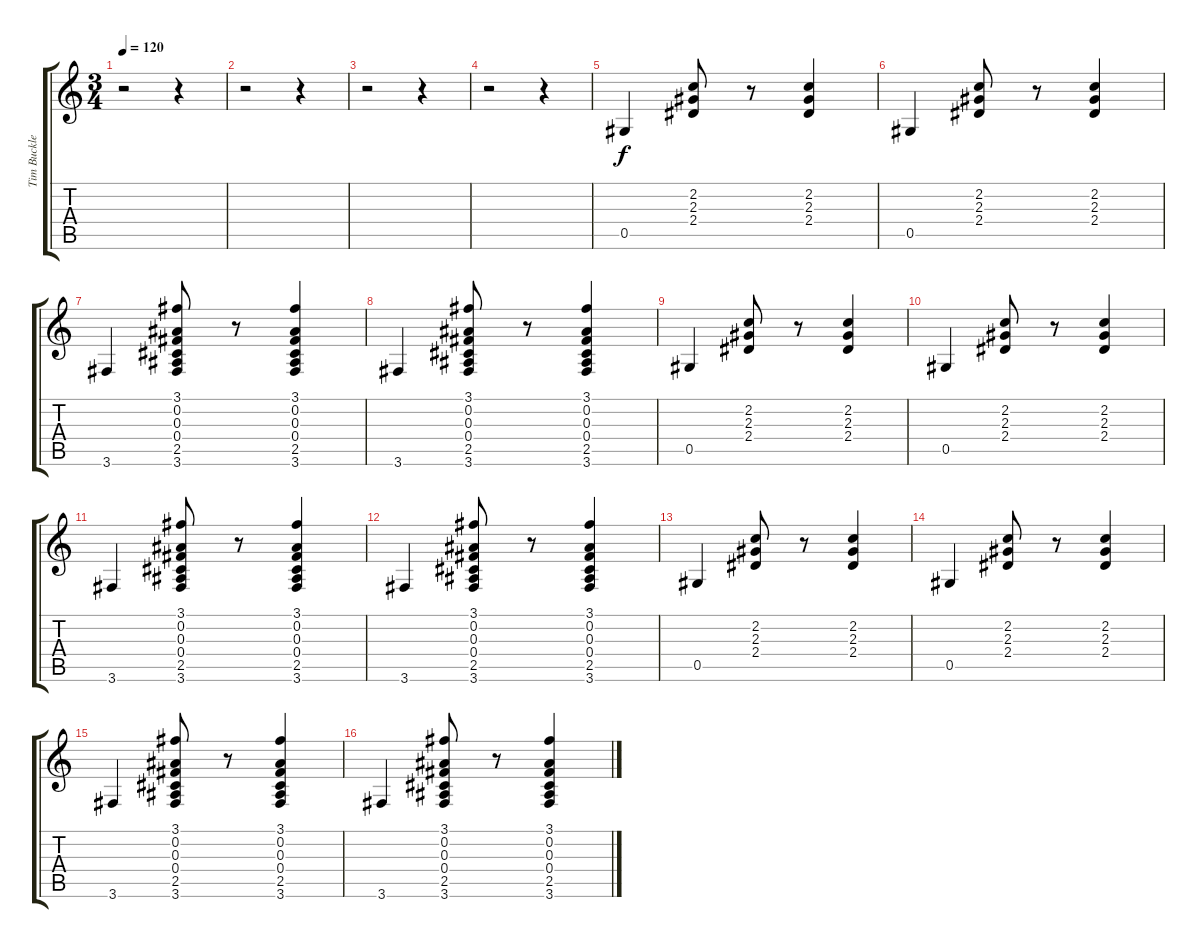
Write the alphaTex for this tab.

\track ("Tim Buckley" "Tim Buckle") {instrument acousticguitarsteel}
\staff {score tabs}
\tuning (Eb4 Bb3 Gb3 Db3 Ab2 Eb2) {hide}
\ts (3 4)
\tempo 120
\clef g2
\ks c
r.2{dy f instrument acousticguitarsteel} r.4 |
r.2 r.4 |
r.2 r.4 |
r.2 r.4 |
0.5.4 (2.2 2.3 2.4).8 r.8 (2.2 2.3 2.4).4 |
0.5.4 (2.2 2.3 2.4).8 r.8 (2.2 2.3 2.4).4 |
3.6.4 (3.1 0.2 0.3 0.4 2.5 3.6).8 r.8 (3.1 0.2 0.3 0.4 2.5 3.6).4 |
3.6.4 (3.1 0.2 0.3 0.4 2.5 3.6).8 r.8 (3.1 0.2 0.3 0.4 2.5 3.6).4 |
0.5.4 (2.2 2.3 2.4).8 r.8 (2.2 2.3 2.4).4 |
0.5.4 (2.2 2.3 2.4).8 r.8 (2.2 2.3 2.4).4 |
3.6.4 (3.1 0.2 0.3 0.4 2.5 3.6).8 r.8 (3.1 0.2 0.3 0.4 2.5 3.6).4 |
3.6.4 (3.1 0.2 0.3 0.4 2.5 3.6).8 r.8 (3.1 0.2 0.3 0.4 2.5 3.6).4 |
0.5.4 (2.2 2.3 2.4).8 r.8 (2.2 2.3 2.4).4 |
0.5.4 (2.2 2.3 2.4).8 r.8 (2.2 2.3 2.4).4 |
3.6.4 (3.1 0.2 0.3 0.4 2.5 3.6).8 r.8 (3.1 0.2 0.3 0.4 2.5 3.6).4 |
3.6.4 (3.1 0.2 0.3 0.4 2.5 3.6).8 r.8 (3.1 0.2 0.3 0.4 2.5 3.6).4
